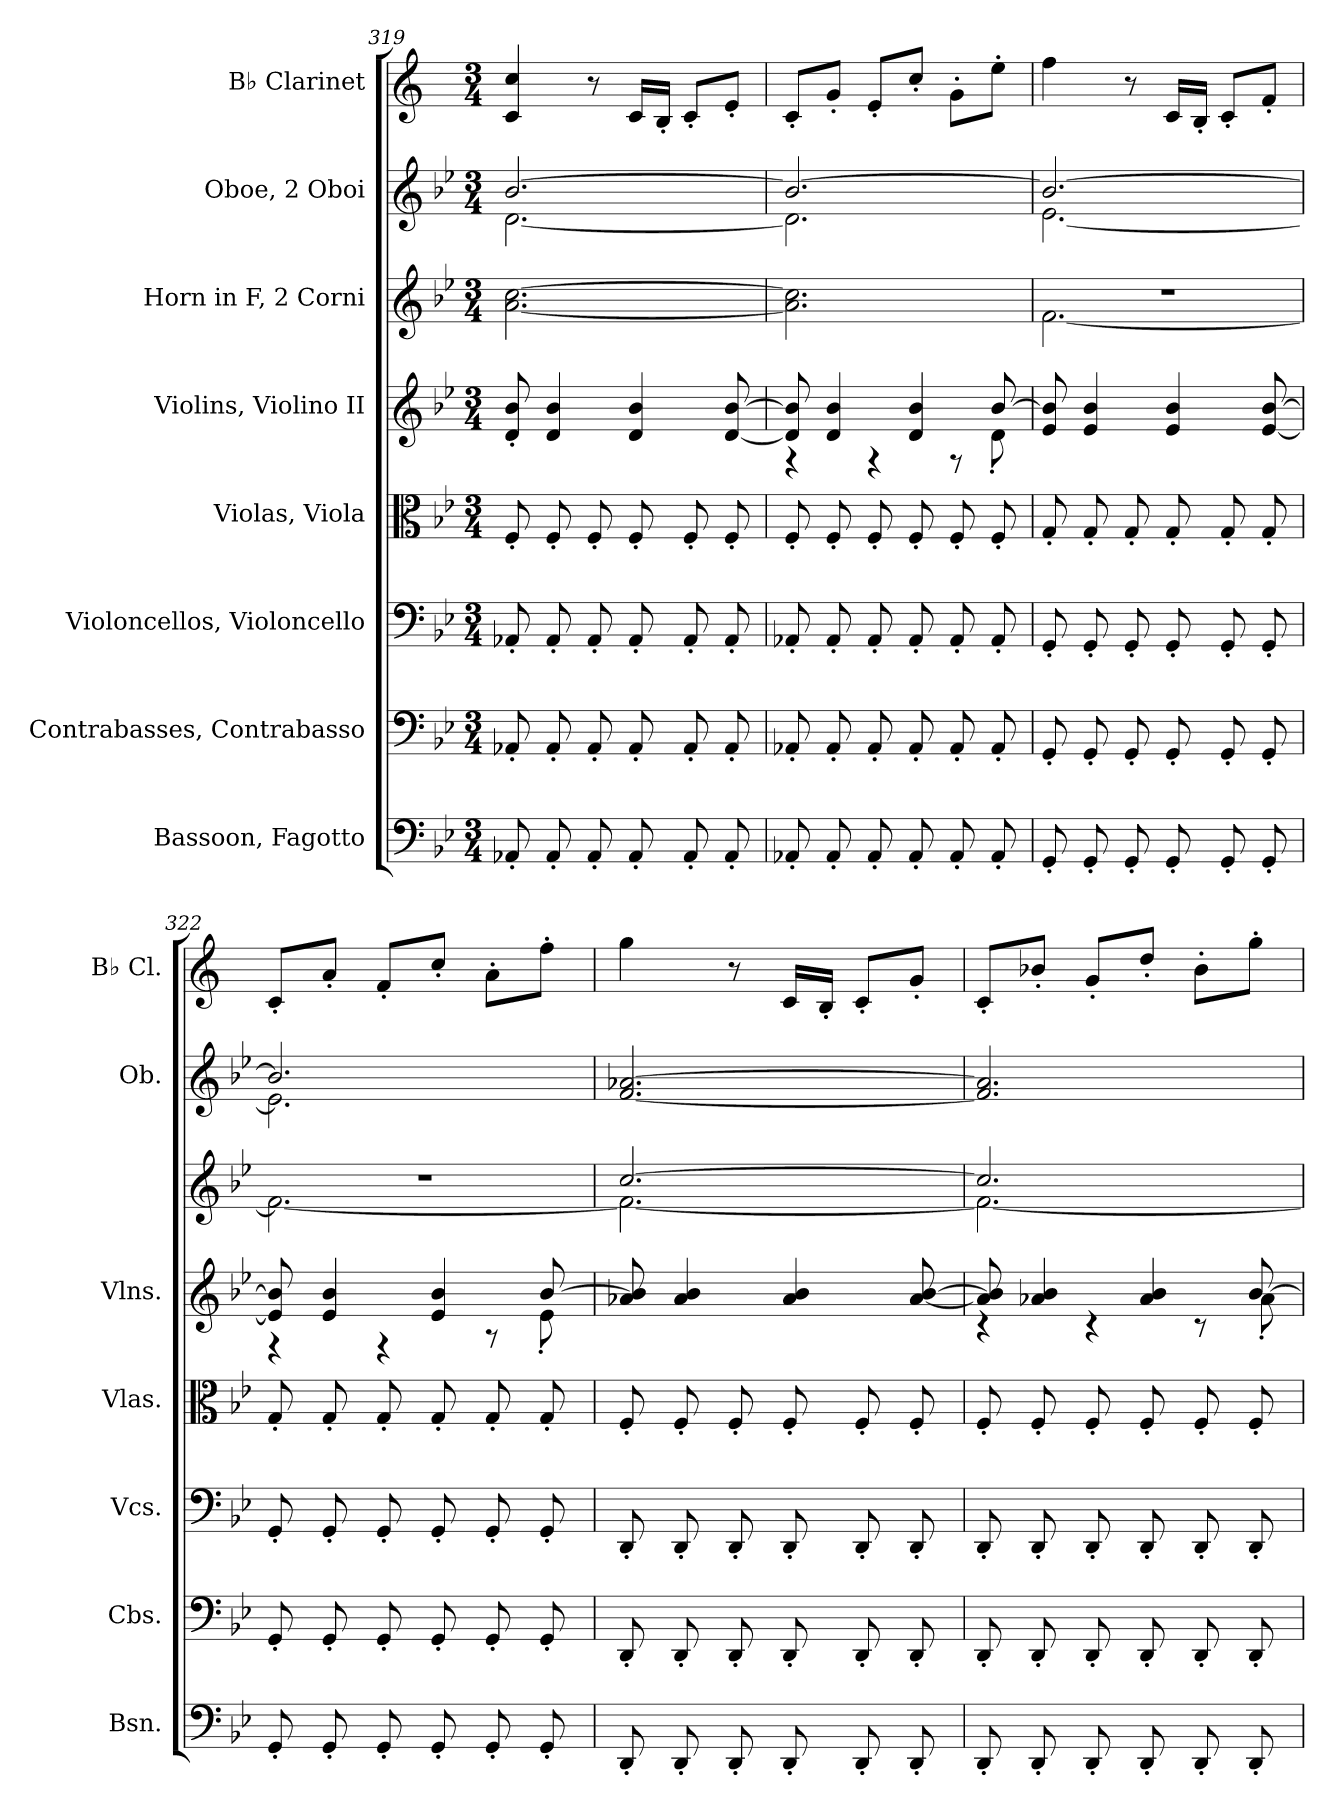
**kern	**kern	**kern	**kern	**kern	**kern	**kern	**kern
*part8	*part7	*part6	*part5	*part4	*part3	*part2	*part1
*staff8	*staff7	*staff6	*staff5	*staff4	*staff3	*staff2	*staff1
*I"Bassoon, Fagotto	*I"Contrabasses, Contrabasso	*I"Violoncellos, Violoncello	*I"Violas, Viola	*I"Violins, Violino II	*I"Horn in F, 2 Corni	*I"Oboe, 2 Oboi	*I"B♭ Clarinet
*I'Bsn.	*I'Cbs.	*I'Vcs.	*I'Vlas.	*I'Vlns.	*	*I'Ob.	*I'B♭ Cl.
*clefF4	*clefF4	*clefF4	*clefC3	*clefG2	*clefG2	*clefG2	*clefG2
*	*ITrd7c12	*	*	*	*ITrd4c7	*	*ITrd1c2
*k[b-e-]	*k[b-e-]	*k[b-e-]	*k[b-e-]	*k[b-e-]	*k[b-e-a-]	*k[b-e-]	*k[b-e-]
*M3/4	*M3/4	*M3/4	*M3/4	*M3/4	*M3/4	*M3/4	*M3/4
=319	=319	=319	=319	=319	=319	=319	=319
*	*	*	*	*	*	*^	*
8AA-X'/	8AAA-X'/	8AA-X'/	8F'/	8d/' 8b-/'	[2.d\ [2.f\	[2.b-/	[2.d\	4B-/ 4b-/
8AA-'/	8AAA-'/	8AA-'/	8F'/	4d/ 4b-/	.	.	.	.
8AA-'/	8AAA-'/	8AA-'/	8F'/	.	.	.	.	8r
8AA-'/	8AAA-'/	8AA-'/	8F'/	4d/ 4b-/	.	.	.	16B-/LL
.	.	.	.	.	.	.	.	16A'/JJ
8AA-'/	8AAA-'/	8AA-'/	8F'/	.	.	.	.	8B-'/L
8AA-'/	8AAA-'/	8AA-'/	8F'/	[8d/ [8b-/	.	.	.	8d'/J
=320	=320	=320	=320	=320	=320	=320	=320	=320
*	*	*	*	*^	*	*	*	*
8AA-X'/	8AAA-X'/	8AA-X'/	8F'/	8d/] 8b-/]	4r	2.d\] 2.f\]	2.b-/_	2.d\]	8B-'/L
8AA-'/	8AAA-'/	8AA-'/	8F'/	4d/ 4b-/	.	.	.	.	8f'/J
8AA-'/	8AAA-'/	8AA-'/	8F'/	.	4r	.	.	.	8d'/L
8AA-'/	8AAA-'/	8AA-'/	8F'/	4d/ 4b-/	.	.	.	.	8b-'/J
8AA-'/	8AAA-'/	8AA-'/	8F'/	.	8r	.	.	.	8f'\L
8AA-'/	8AAA-'/	8AA-'/	8F'/	[8b-/	8d'\	.	.	.	8dd'\J
*	*	*	*	*v	*v	*	*	*	*
!!LO:LB:g=z
=321	=321	=321	=321	=321	=321	=321	=321	=321
*	*	*	*	*	*^	*	*	*
8GG'/	8GGG'/	8GG'/	8G'/	8e-/ 8b-/]	2.r	[2.B-\	2.b-/_	[2.e-\	4ee-\
8GG'/	8GGG'/	8GG'/	8G'/	4e-/ 4b-/	.	.	.	.	.
8GG'/	8GGG'/	8GG'/	8G'/	.	.	.	.	.	8r
8GG'/	8GGG'/	8GG'/	8G'/	4e-/ 4b-/	.	.	.	.	16B-/LL
.	.	.	.	.	.	.	.	.	16A'/JJ
8GG'/	8GGG'/	8GG'/	8G'/	.	.	.	.	.	8B-'/L
8GG'/	8GGG'/	8GG'/	8G'/	[8e-/ [8b-/	.	.	.	.	8e-'/J
=322	=322	=322	=322	=322	=322	=322	=322	=322	=322
*	*	*	*	*^	*	*	*	*	*
8GG'/	8GGG'/	8GG'/	8G'/	8e-/] 8b-/]	4r	2.r	2.B-\_	2.b-/]	2.e-\]	8B-'/L
8GG'/	8GGG'/	8GG'/	8G'/	4e-/ 4b-/	.	.	.	.	.	8g'/J
8GG'/	8GGG'/	8GG'/	8G'/	.	4r	.	.	.	.	8e-'/L
8GG'/	8GGG'/	8GG'/	8G'/	4e-/ 4b-/	.	.	.	.	.	8b-'/J
8GG'/	8GGG'/	8GG'/	8G'/	.	8r	.	.	.	.	8g'\L
8GG'/	8GGG'/	8GG'/	8G'/	[8b-/	8e-'\	.	.	.	.	8ee-'\J
*	*	*	*	*v	*v	*	*	*v	*v	*
=323	=323	=323	=323	=323	=323	=323	=323	=323
8DD'/	8DDD'/	8DD'/	8F'/	8a-X/ 8b-/]	[2.f/	2.B-\_	[2.f/ [2.a-X/	4ff\
8DD'/	8DDD'/	8DD'/	8F'/	4a-/ 4b-/	.	.	.	.
8DD'/	8DDD'/	8DD'/	8F'/	.	.	.	.	8r
8DD'/	8DDD'/	8DD'/	8F'/	4a-/ 4b-/	.	.	.	16B-/LL
.	.	.	.	.	.	.	.	16A'/JJ
8DD'/	8DDD'/	8DD'/	8F'/	.	.	.	.	8B-'/L
8DD'/	8DDD'/	8DD'/	8F'/	[8a-/ [8b-/	.	.	.	8f'/J
=324	=324	=324	=324	=324	=324	=324	=324	=324
*	*	*	*	*^	*	*	*	*
8DD'/	8DDD'/	8DD'/	8F'/	8a-/] 8b-/]	4r	2.f/]	2.B-\_	2.f/] 2.a-/]	8B-'/L
8DD'/	8DDD'/	8DD'/	8F'/	4a-X/ 4b-/	.	.	.	.	8a-X'/J
8DD'/	8DDD'/	8DD'/	8F'/	.	4r	.	.	.	8f'/L
8DD'/	8DDD'/	8DD'/	8F'/	4a-/ 4b-/	.	.	.	.	8cc'/J
8DD'/	8DDD'/	8DD'/	8F'/	.	8r	.	.	.	8a-'\L
8DD'/	8DDD'/	8DD'/	8F'/	[8b-/	8a-'\	.	.	.	8ff'\J
*	*	*	*	*v	*v	*	*	*	*
*	*	*	*	*	*v	*v	*	*
=	=	=	=	=	=	=	=
*-	*-	*-	*-	*-	*-	*-	*-
